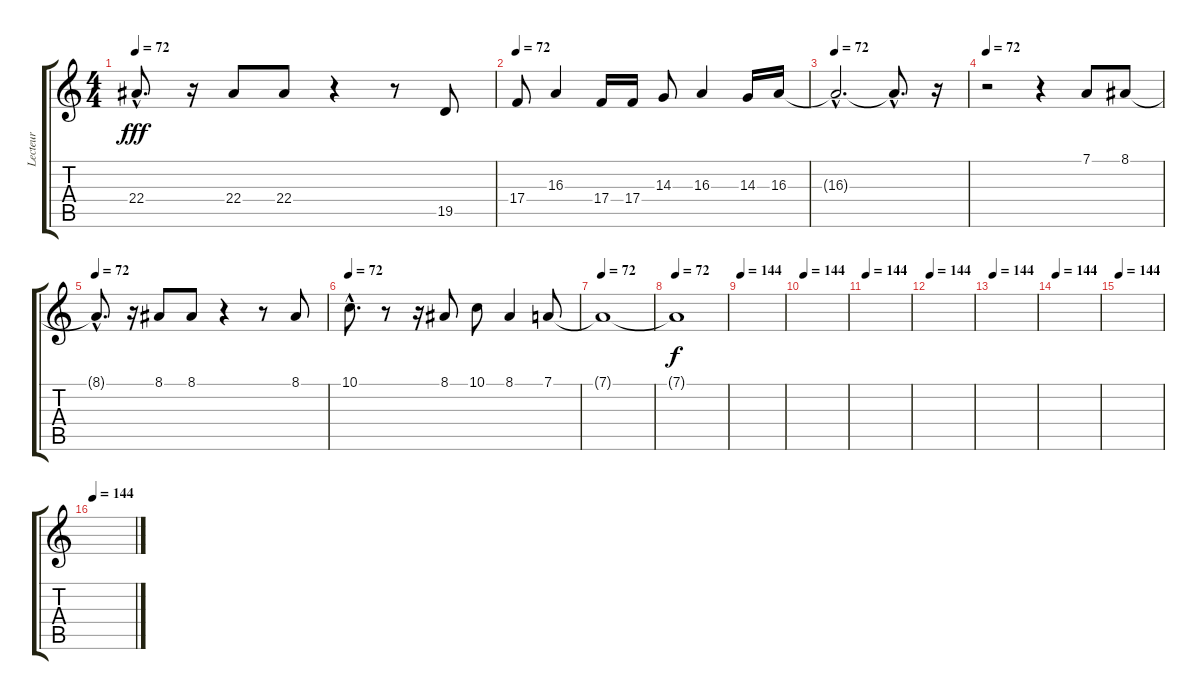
\track ("Lecteur" "Lecteur") {instrument stringensemble1}
\staff {score tabs}
\tuning (D4 A3 F3 C3 G2 D2) {hide}
\ts (4 4)
\tempo 70
\tempo 72
\clef g2
\ks c
22.4{hac}.8{d dy fff} r.16 22.4.8 22.4.8 r.4 r.8 19.5.8 |
\tempo 70
\tempo 72
17.4.8 16.3.4 17.4.16 17.4.16 14.3.8 16.3.4 14.3.16 16.3.16 |
\tempo 70
\tempo 72
16.3{hac t}.2{d} 16.3{hac t}.8{d} r.16 |
\tempo 70
\tempo 72
r.2 r.4 7.1.8 8.1.8 |
\tempo 70
\tempo 72
8.1{hac t}.8{d} r.16 8.1.8 8.1.8 r.4 r.8 8.1.8 |
\tempo 70
\tempo 72
10.1{hac}.8{d} r.8 r.16 8.1.8 10.1.8 8.1.4 7.1.8 |
\tempo 70
\tempo 72
7.1{t}.1 |
\tempo 70
\tempo 72
7.1{t}.1{dy f} |
\tempo 125
\tempo 144
|
\tempo 144
|
\tempo 144
|
\tempo 144
|
\tempo 144
|
\tempo 144
|
\tempo 144
|
\tempo 144
